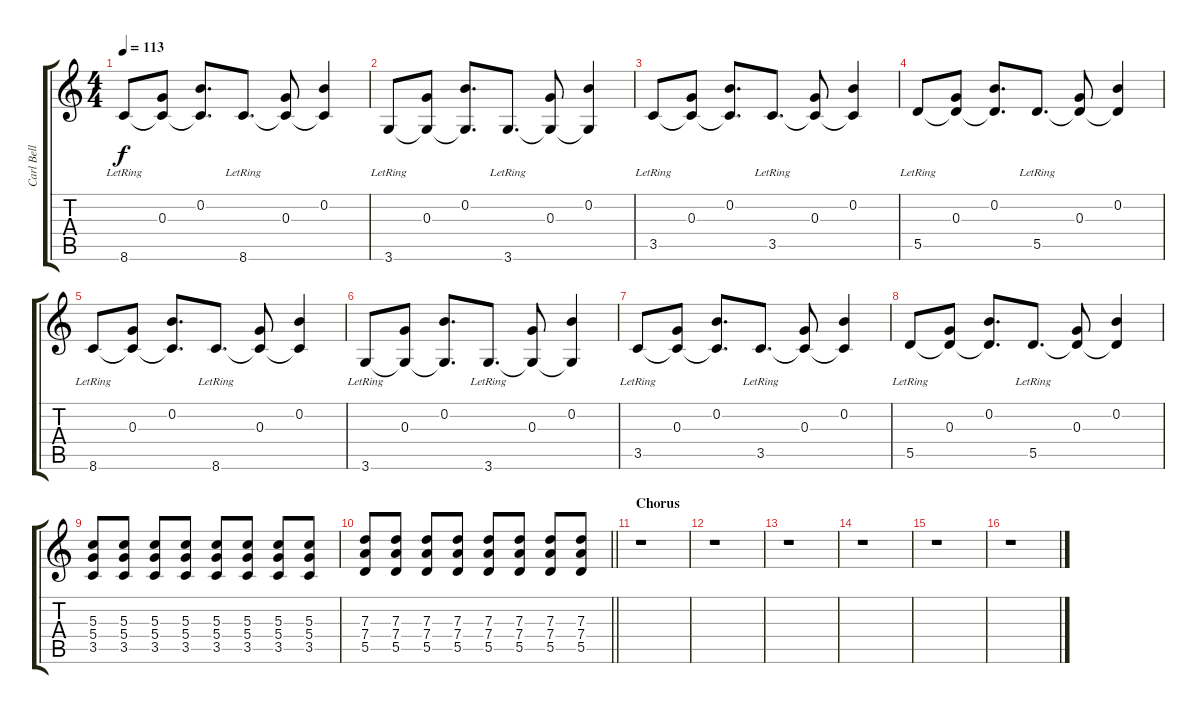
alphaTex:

\track ("Carl Bell (Rhythm Guitar)" "Carl Bell ") {instrument acousticguitarsteel}
\staff {score tabs}
\tuning (E4 B3 G3 D3 A2 E2) {hide}
\ts (4 4)
\tempo 113
\clef g2
\ks c
8.6{lr}.8{dy f} (0.3 8.6{t}).8 (0.2 8.6{t}).8{d} 8.6{lr}.8{d} (0.3 8.6{t}).8 (0.2 8.6{t}).4 |
3.6{lr}.8 (0.3 3.6{t}).8 (0.2 3.6{t}).8{d} 3.6{lr}.8{d} (0.3 3.6{t}).8 (0.2 3.6{t}).4 |
3.5{lr}.8 (0.3 3.5{t}).8 (0.2 3.5{t}).8{d} 3.5{lr}.8{d} (0.3 3.5{t}).8 (0.2 3.5{t}).4 |
5.5{lr}.8 (0.3 5.5{t}).8 (0.2 5.5{t}).8{d} 5.5{lr}.8{d} (0.3 5.5{t}).8 (0.2 5.5{t}).4 |
8.6{lr}.8 (0.3 8.6{t}).8 (0.2 8.6{t}).8{d} 8.6{lr}.8{d} (0.3 8.6{t}).8 (0.2 8.6{t}).4 |
3.6{lr}.8 (0.3 3.6{t}).8 (0.2 3.6{t}).8{d} 3.6{lr}.8{d} (0.3 3.6{t}).8 (0.2 3.6{t}).4 |
3.5{lr}.8 (0.3 3.5{t}).8 (0.2 3.5{t}).8{d} 3.5{lr}.8{d} (0.3 3.5{t}).8 (0.2 3.5{t}).4 |
5.5{lr}.8 (0.3 5.5{t}).8 (0.2 5.5{t}).8{d} 5.5{lr}.8{d} (0.3 5.5{t}).8 (0.2 5.5{t}).4 |
(5.3 5.4 3.5).8{volume 8 instrument distortionguitar} (5.3 5.4 3.5).8 (5.3 5.4 3.5).8 (5.3 5.4 3.5).8 (5.3 5.4 3.5).8 (5.3 5.4 3.5).8 (5.3 5.4 3.5).8 (5.3 5.4 3.5).8 |
\barLineRight lightlight
(7.3 7.4 5.5).8 (7.3 7.4 5.5).8 (7.3 7.4 5.5).8 (7.3 7.4 5.5).8 (7.3 7.4 5.5).8 (7.3 7.4 5.5).8 (7.3 7.4 5.5).8 (7.3 7.4 5.5).8 |
\section ("" "Chorus")
r.1 |
r.1 |
r.1 |
r.1 |
r.1 |
r.1
